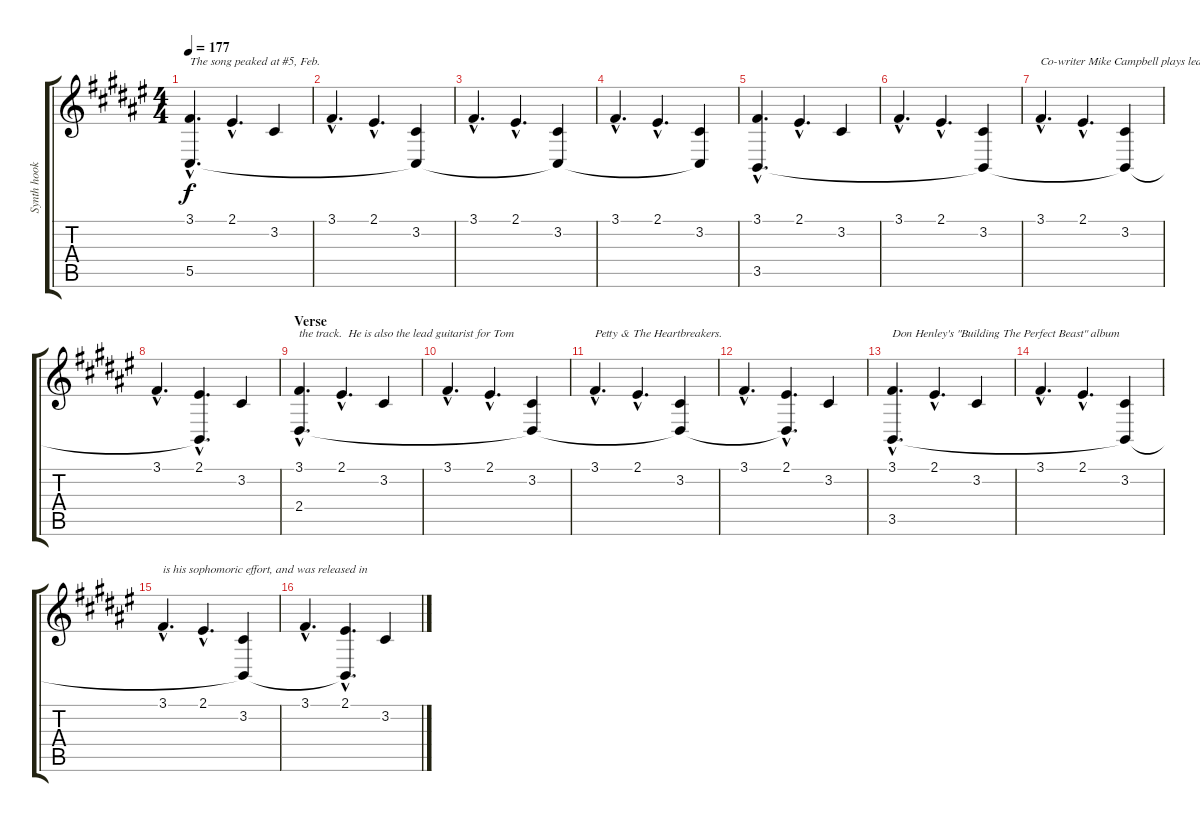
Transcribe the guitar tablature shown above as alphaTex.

\track ("Synth hook" "Synth hook") {instrument lead2sawtooth}
\staff {score tabs}
\tuning (Eb4 Bb3 Gb3 Db3 Ab2 Eb2) {hide}
\ts (4 4)
\tempo 177
\clef g2
\ks d#minor
(3.1{hac} 5.5{hac}).4{d txt "The song peaked at #5, Feb. " dy f} 2.1{hac}.4{d} 3.2.4 |
3.1{hac}.4{d} 2.1{hac}.4{d} (3.2 5.5{t}).4 |
3.1{hac}.4{d} 2.1{hac}.4{d} (3.2 5.5{t}).4 |
3.1{hac}.4{d} 2.1{hac}.4{d} (3.2 5.5{t}).4 |
(3.1{hac} 3.5).4{d} 2.1{hac}.4{d} 3.2.4 |
3.1{hac}.4{d} 2.1{hac}.4{d} (3.2 3.5{t}).4 |
3.1{hac}.4{d txt "Co-writer Mike Campbell plays lead guitar on "} 2.1{hac}.4{d} (3.2 3.5{t}).4 |
3.1{hac}.4{d} (2.1{hac} 3.5{hac t}).4{d} 3.2.4 |
\section ("" "Verse")
(3.1{hac} 2.4).4{d txt "the track.  He is also the lead guitarist for Tom"} 2.1{hac}.4{d} 3.2.4 |
3.1{hac}.4{d} 2.1{hac}.4{d} (3.2 2.4{t}).4 |
3.1{hac}.4{d txt "Petty & The Heartbreakers."} 2.1{hac}.4{d} (3.2 2.4{t}).4 |
3.1{hac}.4{d} (2.1{hac} 2.4{hac t}).4{d} 3.2.4 |
(3.1{hac} 3.5).4{d txt "Don Henley's \"Building The Perfect Beast\" album "} 2.1{hac}.4{d} 3.2.4 |
3.1{hac}.4{d} 2.1{hac}.4{d} (3.2 3.5{t}).4 |
3.1{hac}.4{d txt "is his sophomoric effort, and was released in "} 2.1{hac}.4{d} (3.2 3.5{t}).4 |
3.1{hac}.4{d} (2.1{hac} 3.5{hac t}).4{d} 3.2.4
